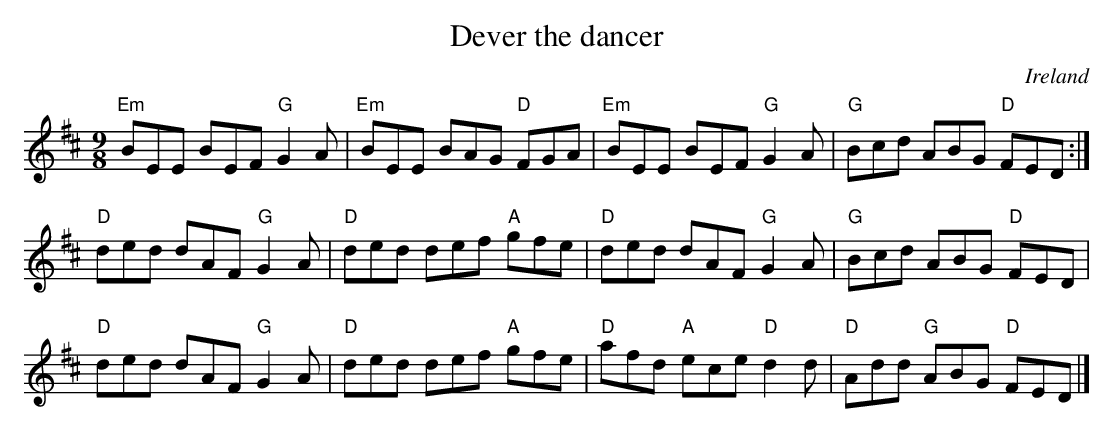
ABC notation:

X:1
T:Dever the dancer
O:Ireland
M:9/8
L:1/8
K:D
"Em"BEE BEF "G"G2A|"Em"BEE BAG "D"FGA|\
"Em"BEE BEF "G"G2A|"G"Bcd ABG "D"FED:|
"D"ded dAF "G"G2A|"D"ded def "A"gfe|\
"D"ded dAF "G"G2A|"G"Bcd ABG "D"FED|
"D"ded dAF "G"G2A|"D"ded def "A"gfe|\
"D"afd "A"ece "D"d2d|"D"Add "G"ABG "D"FED|]
